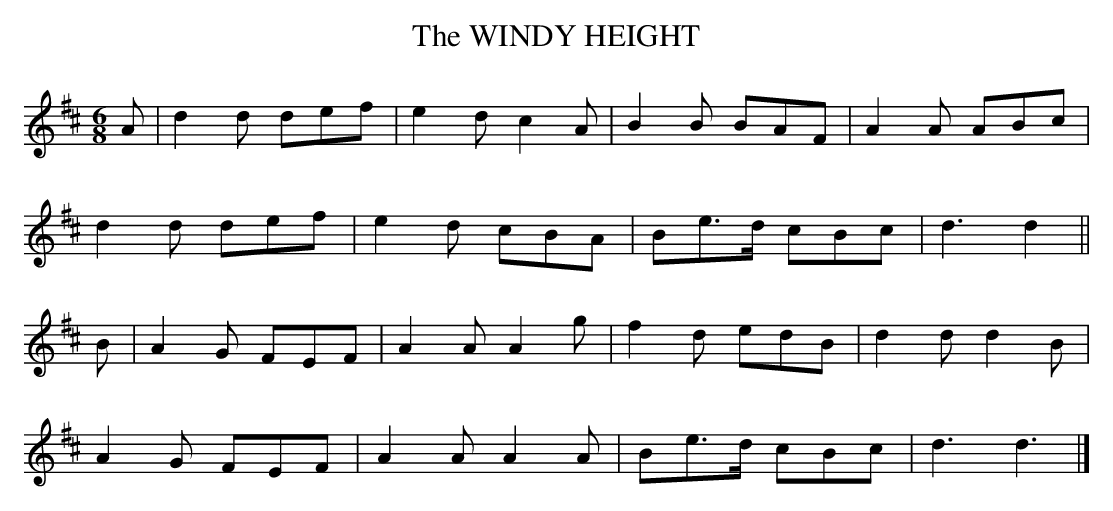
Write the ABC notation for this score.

X:1
T:WINDY HEIGHT, The
Y:"with spirit"
M:6/8
L:1/8
K:D
A|d2d def|e2d c2A|B2B BAF|A2A ABc|
d2d def|e2d cBA|Be>d cBc|d3d2||
B|A2G FEF|A2A A2g|f2d edB|d2d d2B|
A2G FEF|A2A A2A|Be>d cBc|d3d3|]
